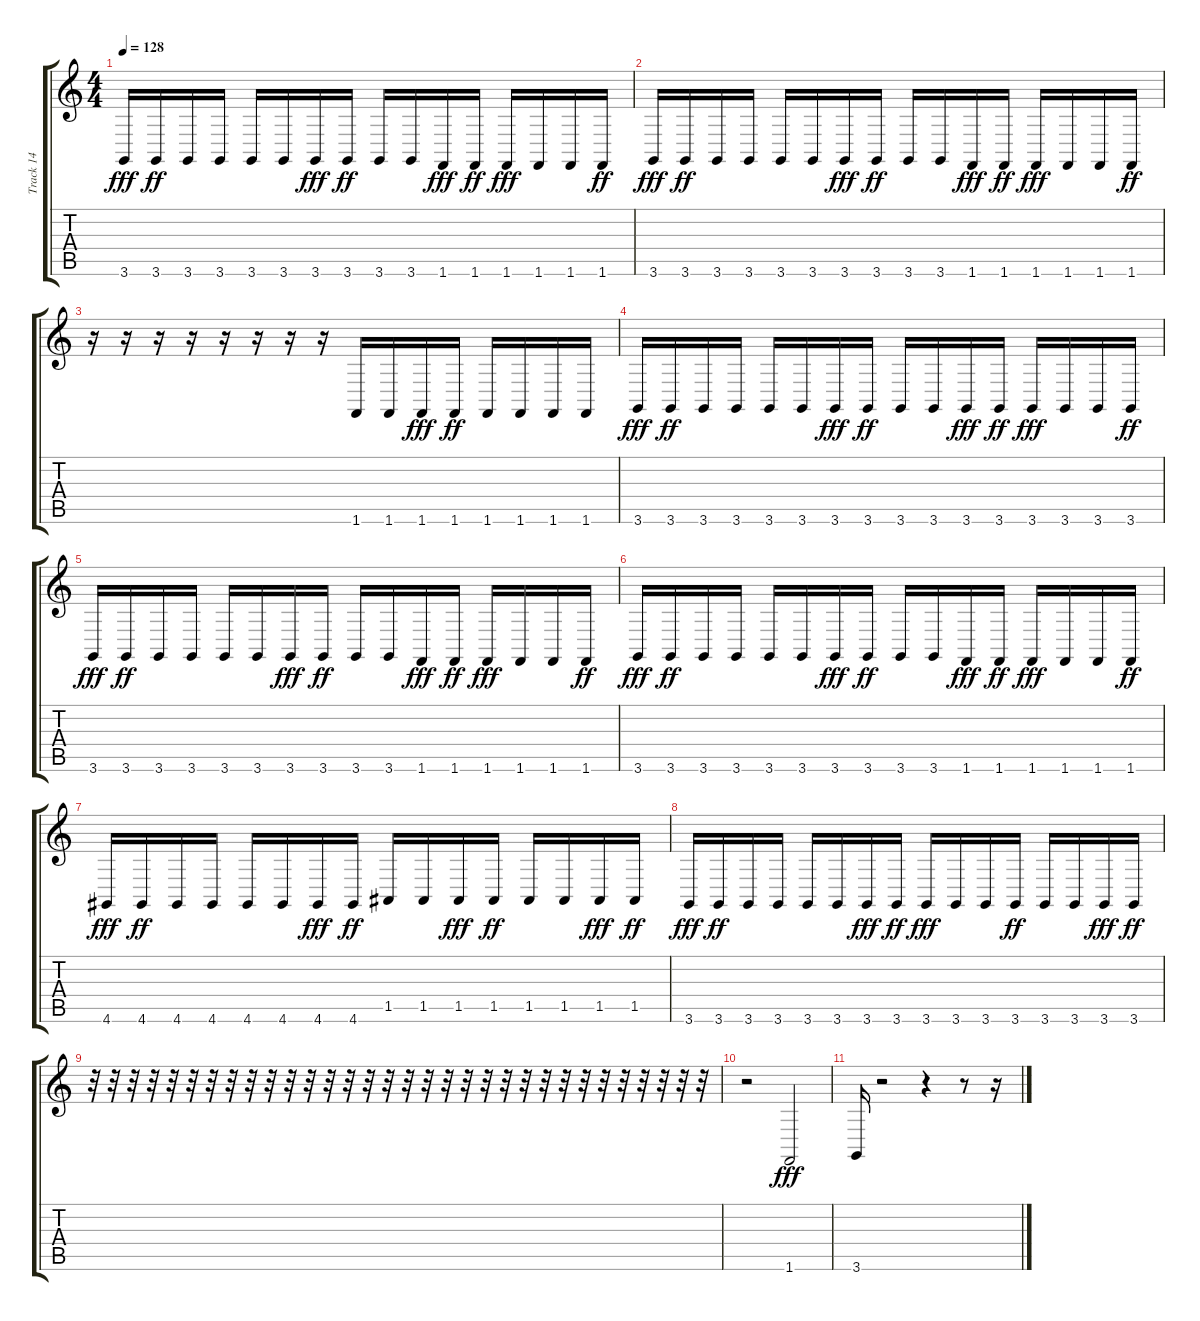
\track ("Track 14" "Track 14") {instrument stringensemble1}
\staff {score tabs}
\tuning (E4 B3 G3 D3 A2 E2) {hide}
\ts (4 4)
\tempo 128
\clef g2
\ks c
3.6.16{dy fff} 3.6.16{dy ff} 3.6.16 3.6.16 3.6.16 3.6.16 3.6.16{dy fff} 3.6.16{dy ff} 3.6.16 3.6.16 1.6.16{dy fff} 1.6.16{dy ff} 1.6.16{dy fff} 1.6.16 1.6.16 1.6.16{dy ff} |
3.6.16{dy fff} 3.6.16{dy ff} 3.6.16 3.6.16 3.6.16 3.6.16 3.6.16{dy fff} 3.6.16{dy ff} 3.6.16 3.6.16 1.6.16{dy fff} 1.6.16{dy ff} 1.6.16{dy fff} 1.6.16 1.6.16 1.6.16{dy ff} |
r.16 r.16 r.16 r.16 r.16 r.16 r.16 r.16 1.6.16 1.6.16 1.6.16{dy fff} 1.6.16{dy ff} 1.6.16 1.6.16 1.6.16 1.6.16 |
3.6.16{dy fff} 3.6.16{dy ff} 3.6.16 3.6.16 3.6.16 3.6.16 3.6.16{dy fff} 3.6.16{dy ff} 3.6.16 3.6.16 3.6.16{dy fff} 3.6.16{dy ff} 3.6.16{dy fff} 3.6.16 3.6.16 3.6.16{dy ff} |
3.6.16{dy fff} 3.6.16{dy ff} 3.6.16 3.6.16 3.6.16 3.6.16 3.6.16{dy fff} 3.6.16{dy ff} 3.6.16 3.6.16 1.6.16{dy fff} 1.6.16{dy ff} 1.6.16{dy fff} 1.6.16 1.6.16 1.6.16{dy ff} |
3.6.16{dy fff} 3.6.16{dy ff} 3.6.16 3.6.16 3.6.16 3.6.16 3.6.16{dy fff} 3.6.16{dy ff} 3.6.16 3.6.16 1.6.16{dy fff} 1.6.16{dy ff} 1.6.16{dy fff} 1.6.16 1.6.16 1.6.16{dy ff} |
4.6.16{dy fff} 4.6.16{dy ff} 4.6.16 4.6.16 4.6.16 4.6.16 4.6.16{dy fff} 4.6.16{dy ff} 1.5.16 1.5.16 1.5.16{dy fff} 1.5.16{dy ff} 1.5.16 1.5.16 1.5.16{dy fff} 1.5.16{dy ff} |
3.6.16{dy fff} 3.6.16{dy ff} 3.6.16 3.6.16 3.6.16 3.6.16 3.6.16{dy fff} 3.6.16{dy ff} 3.6.16{dy fff} 3.6.16 3.6.16 3.6.16{dy ff} 3.6.16 3.6.16 3.6.16{dy fff} 3.6.16{dy ff} |
r.32 r.32 r.32 r.32 r.32 r.32 r.32 r.32 r.32 r.32 r.32 r.32 r.32 r.32 r.32 r.32 r.32 r.32 r.32 r.32 r.32 r.32 r.32 r.32 r.32 r.32 r.32 r.32 r.32 r.32 r.32 r.32 |
r.2 1.6.2{dy fff} |
3.6.16 r.2 r.4 r.8 r.16
